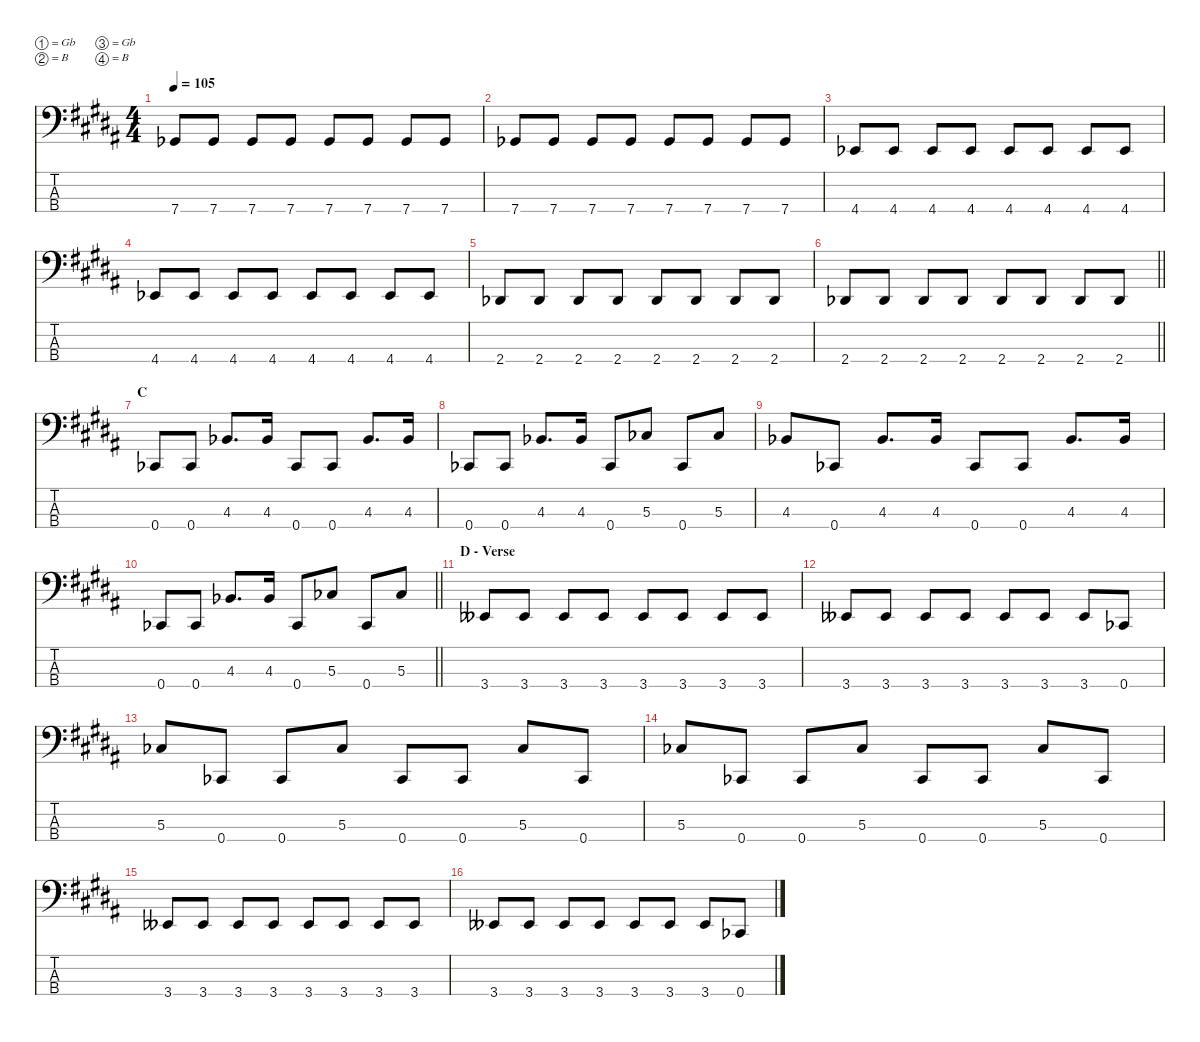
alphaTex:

\defaultSystemsLayout 4
\hideDynamics
\bracketExtendMode nobrackets
\singleTrackTrackNamePolicy hidden
\multiTrackTrackNamePolicy hidden
\firstSystemTrackNameMode fullname
\firstSystemTrackNameOrientation horizontal
\otherSystemsTrackNameOrientation horizontal
\track ("Bass" "el.bs.") {instrument electricbassfinger}
\staff {score tabs}
\tuning (Gb2 B1 Gb1 B0)
\ts (4 4)
\tempo 105
\clef f4
\ks b
7.4{acc b}.8{dy f beam Up} 7.4{acc b}.8{beam Up} 7.4{acc b}.8{beam Up} 7.4{acc b}.8{beam Up} 7.4{acc b}.8{beam Up} 7.4{acc b}.8{beam Up} 7.4{acc b}.8{beam Up} 7.4{acc b}.8{beam Up} |
7.4{acc b}.8{beam Up} 7.4{acc b}.8{beam Up} 7.4{acc b}.8{beam Up} 7.4{acc b}.8{beam Up} 7.4{acc b}.8{beam Up} 7.4{acc b}.8{beam Up} 7.4{acc b}.8{beam Up} 7.4{acc b}.8{beam Up} |
4.4{acc b}.8{beam Up} 4.4{acc b}.8{beam Up} 4.4{acc b}.8{beam Up} 4.4{acc b}.8{beam Up} 4.4{acc b}.8{beam Up} 4.4{acc b}.8{beam Up} 4.4{acc b}.8{beam Up} 4.4{acc b}.8{beam Up} |
4.4{acc b}.8{beam Up} 4.4{acc b}.8{beam Up} 4.4{acc b}.8{beam Up} 4.4{acc b}.8{beam Up} 4.4{acc b}.8{beam Up} 4.4{acc b}.8{beam Up} 4.4{acc b}.8{beam Up} 4.4{acc b}.8{beam Up} |
2.4{acc b}.8{beam Up} 2.4{acc b}.8{beam Up} 2.4{acc b}.8{beam Up} 2.4{acc b}.8{beam Up} 2.4{acc b}.8{beam Up} 2.4{acc b}.8{beam Up} 2.4{acc b}.8{beam Up} 2.4{acc b}.8{beam Up} |
\barLineRight lightlight
2.4{acc b}.8{beam Up} 2.4{acc b}.8{beam Up} 2.4{acc b}.8{beam Up} 2.4{acc b}.8{beam Up} 2.4{acc b}.8{beam Up} 2.4{acc b}.8{beam Up} 2.4{acc b}.8{beam Up} 2.4{acc b}.8{beam Up} |
\section ("" "C")
0.4{acc b}.8{beam Up} 0.4{acc b}.8{beam Up} 4.3{acc b}.8{d beam Up} 4.3{acc b}.16{beam Up} 0.4{acc b}.8{beam Up} 0.4{acc b}.8{beam Up} 4.3{acc b}.8{d beam Up} 4.3{acc b}.16{beam Up} |
0.4{acc b}.8{beam Up} 0.4{acc b}.8{beam Up} 4.3{acc b}.8{d beam Up} 4.3{acc b}.16{beam Up} 0.4{acc b}.8{beam Up} 5.3{acc b}.8{beam Up} 0.4{acc b}.8{beam Up} 5.3{acc b}.8{beam Up} |
4.3{acc b}.8{beam Up} 0.4{acc b}.8{beam Up} 4.3{acc b}.8{d beam Up} 4.3{acc b}.16{beam Up} 0.4{acc b}.8{beam Up} 0.4{acc b}.8{beam Up} 4.3{acc b}.8{d beam Up} 4.3{acc b}.16{beam Up} |
\barLineRight lightlight
0.4{acc b}.8{beam Up} 0.4{acc b}.8{beam Up} 4.3{acc b}.8{d beam Up} 4.3{acc b}.16{beam Up} 0.4{acc b}.8{beam Up} 5.3{acc b}.8{beam Up} 0.4{acc b}.8{beam Up} 5.3{acc b}.8{beam Up} |
\section ("" "D - Verse")
3.4{acc bb}.8{beam Up} 3.4{acc bb}.8{beam Up} 3.4{acc bb}.8{beam Up} 3.4{acc bb}.8{beam Up} 3.4{acc bb}.8{beam Up} 3.4{acc bb}.8{beam Up} 3.4{acc bb}.8{beam Up} 3.4{acc bb}.8{beam Up} |
3.4{acc bb}.8{beam Up} 3.4{acc bb}.8{beam Up} 3.4{acc bb}.8{beam Up} 3.4{acc bb}.8{beam Up} 3.4{acc bb}.8{beam Up} 3.4{acc bb}.8{beam Up} 3.4{acc bb}.8{beam Up} 0.4{acc b}.8{beam Up} |
5.3{acc b}.8{beam Up} 0.4{acc b}.8{beam Up} 0.4{acc b}.8{beam Up} 5.3{acc b}.8{beam Up} 0.4{acc b}.8{beam Up} 0.4{acc b}.8{beam Up} 5.3{acc b}.8{beam Up} 0.4{acc b}.8{beam Up} |
5.3{acc b}.8{beam Up} 0.4{acc b}.8{beam Up} 0.4{acc b}.8{beam Up} 5.3{acc b}.8{beam Up} 0.4{acc b}.8{beam Up} 0.4{acc b}.8{beam Up} 5.3{acc b}.8{beam Up} 0.4{acc b}.8{beam Up} |
3.4{acc bb}.8{beam Up} 3.4{acc bb}.8{beam Up} 3.4{acc bb}.8{beam Up} 3.4{acc bb}.8{beam Up} 3.4{acc bb}.8{beam Up} 3.4{acc bb}.8{beam Up} 3.4{acc bb}.8{beam Up} 3.4{acc bb}.8{beam Up} |
3.4{acc bb}.8{beam Up} 3.4{acc bb}.8{beam Up} 3.4{acc bb}.8{beam Up} 3.4{acc bb}.8{beam Up} 3.4{acc bb}.8{beam Up} 3.4{acc bb}.8{beam Up} 3.4{acc bb}.8{beam Up} 0.4{acc b}.8{beam Up}
